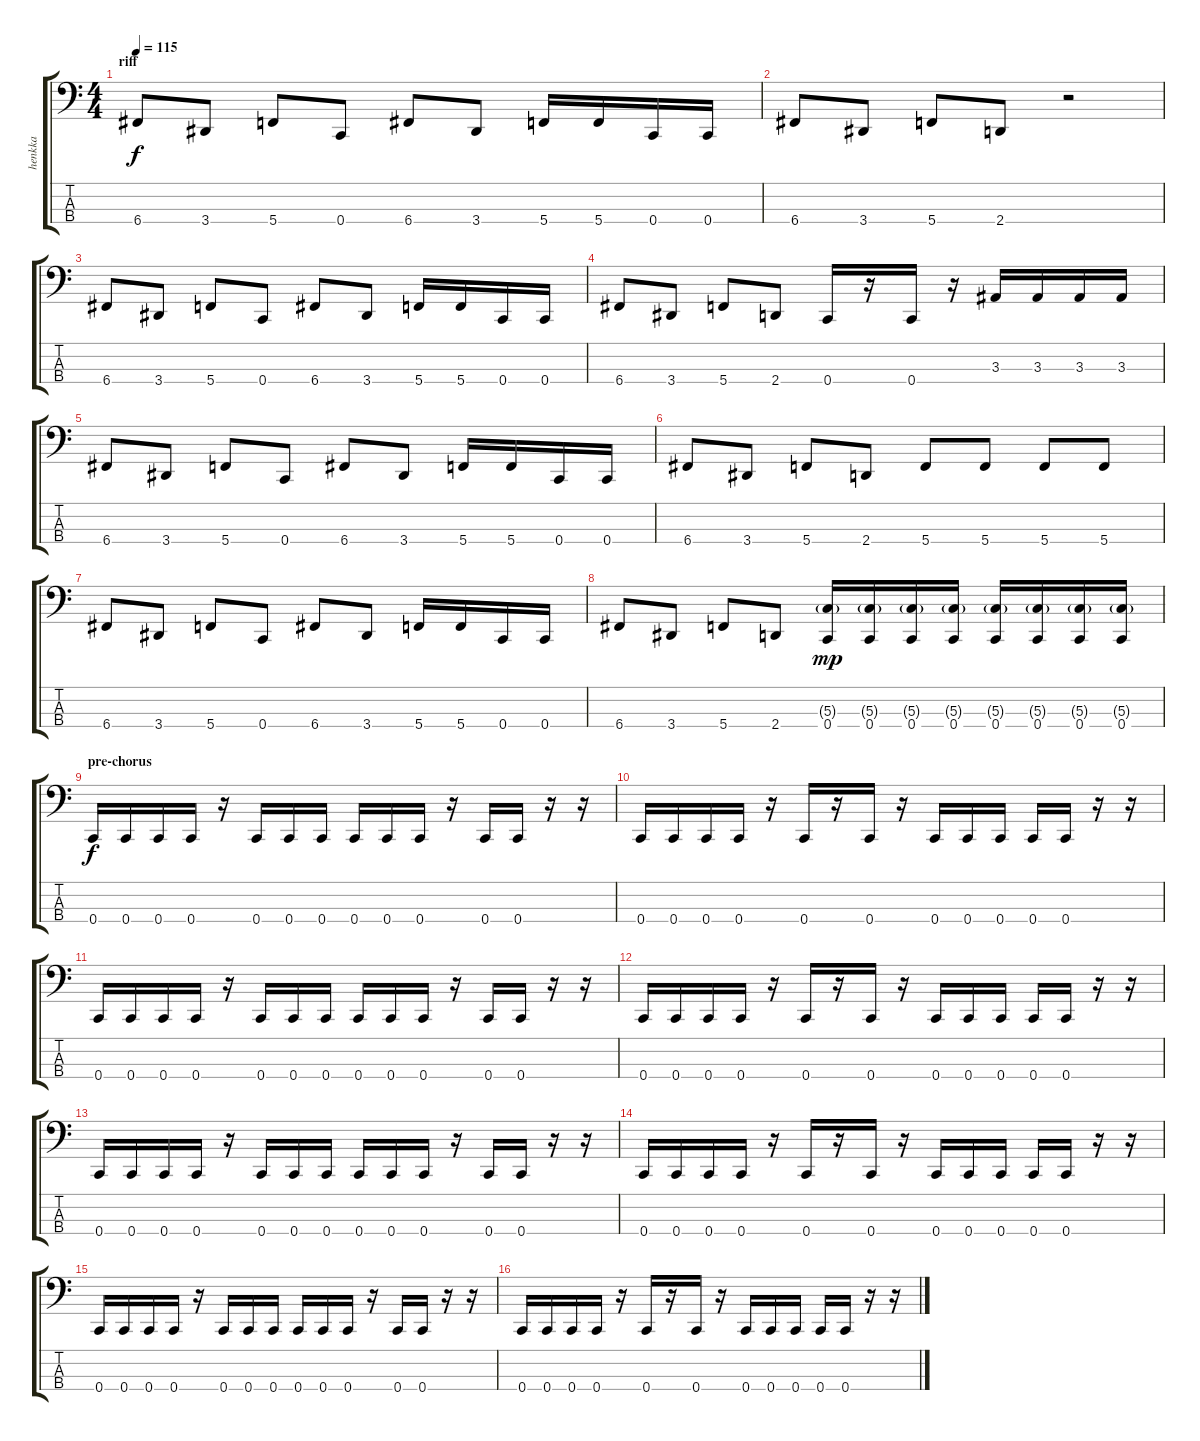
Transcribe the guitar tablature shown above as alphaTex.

\track ("henkka" "henkka") {instrument electricbasspick}
\staff {score tabs}
\tuning (F2 C2 G1 C1) {hide}
\ts (4 4)
\section ("" "riff")
\tempo 115
\clef f4
\ks c
6.4.8{dy f} 3.4.8 5.4.8 0.4.8 6.4.8 3.4.8 5.4.16 5.4.16 0.4.16 0.4.16 |
6.4.8 3.4.8 5.4.8 2.4.8 r.2 |
6.4.8 3.4.8 5.4.8 0.4.8 6.4.8 3.4.8 5.4.16 5.4.16 0.4.16 0.4.16 |
6.4.8 3.4.8 5.4.8 2.4.8 0.4.16 r.16 0.4.16 r.16 3.3.16 3.3.16 3.3.16 3.3.16 |
6.4.8 3.4.8 5.4.8 0.4.8 6.4.8 3.4.8 5.4.16 5.4.16 0.4.16 0.4.16 |
6.4.8 3.4.8 5.4.8 2.4.8 5.4.8 5.4.8 5.4.8 5.4.8 |
6.4.8 3.4.8 5.4.8 0.4.8 6.4.8 3.4.8 5.4.16 5.4.16 0.4.16 0.4.16 |
6.4.8 3.4.8 5.4.8 2.4.8 (5.3{g} 0.4).16{dy mp} (5.3{g} 0.4).16 (5.3{g} 0.4).16 (5.3{g} 0.4).16 (5.3{g} 0.4).16 (5.3{g} 0.4).16 (5.3{g} 0.4).16 (5.3{g} 0.4).16 |
\section ("" "pre-chorus")
0.4.16{dy f} 0.4.16 0.4.16 0.4.16 r.16 0.4.16 0.4.16 0.4.16 0.4.16 0.4.16 0.4.16 r.16 0.4.16 0.4.16 r.16 r.16 |
0.4.16 0.4.16 0.4.16 0.4.16 r.16 0.4.16 r.16 0.4.16 r.16 0.4.16 0.4.16 0.4.16 0.4.16 0.4.16 r.16 r.16 |
0.4.16 0.4.16 0.4.16 0.4.16 r.16 0.4.16 0.4.16 0.4.16 0.4.16 0.4.16 0.4.16 r.16 0.4.16 0.4.16 r.16 r.16 |
0.4.16 0.4.16 0.4.16 0.4.16 r.16 0.4.16 r.16 0.4.16 r.16 0.4.16 0.4.16 0.4.16 0.4.16 0.4.16 r.16 r.16 |
0.4.16 0.4.16 0.4.16 0.4.16 r.16 0.4.16 0.4.16 0.4.16 0.4.16 0.4.16 0.4.16 r.16 0.4.16 0.4.16 r.16 r.16 |
0.4.16 0.4.16 0.4.16 0.4.16 r.16 0.4.16 r.16 0.4.16 r.16 0.4.16 0.4.16 0.4.16 0.4.16 0.4.16 r.16 r.16 |
0.4.16 0.4.16 0.4.16 0.4.16 r.16 0.4.16 0.4.16 0.4.16 0.4.16 0.4.16 0.4.16 r.16 0.4.16 0.4.16 r.16 r.16 |
0.4.16 0.4.16 0.4.16 0.4.16 r.16 0.4.16 r.16 0.4.16 r.16 0.4.16 0.4.16 0.4.16 0.4.16 0.4.16 r.16 r.16
